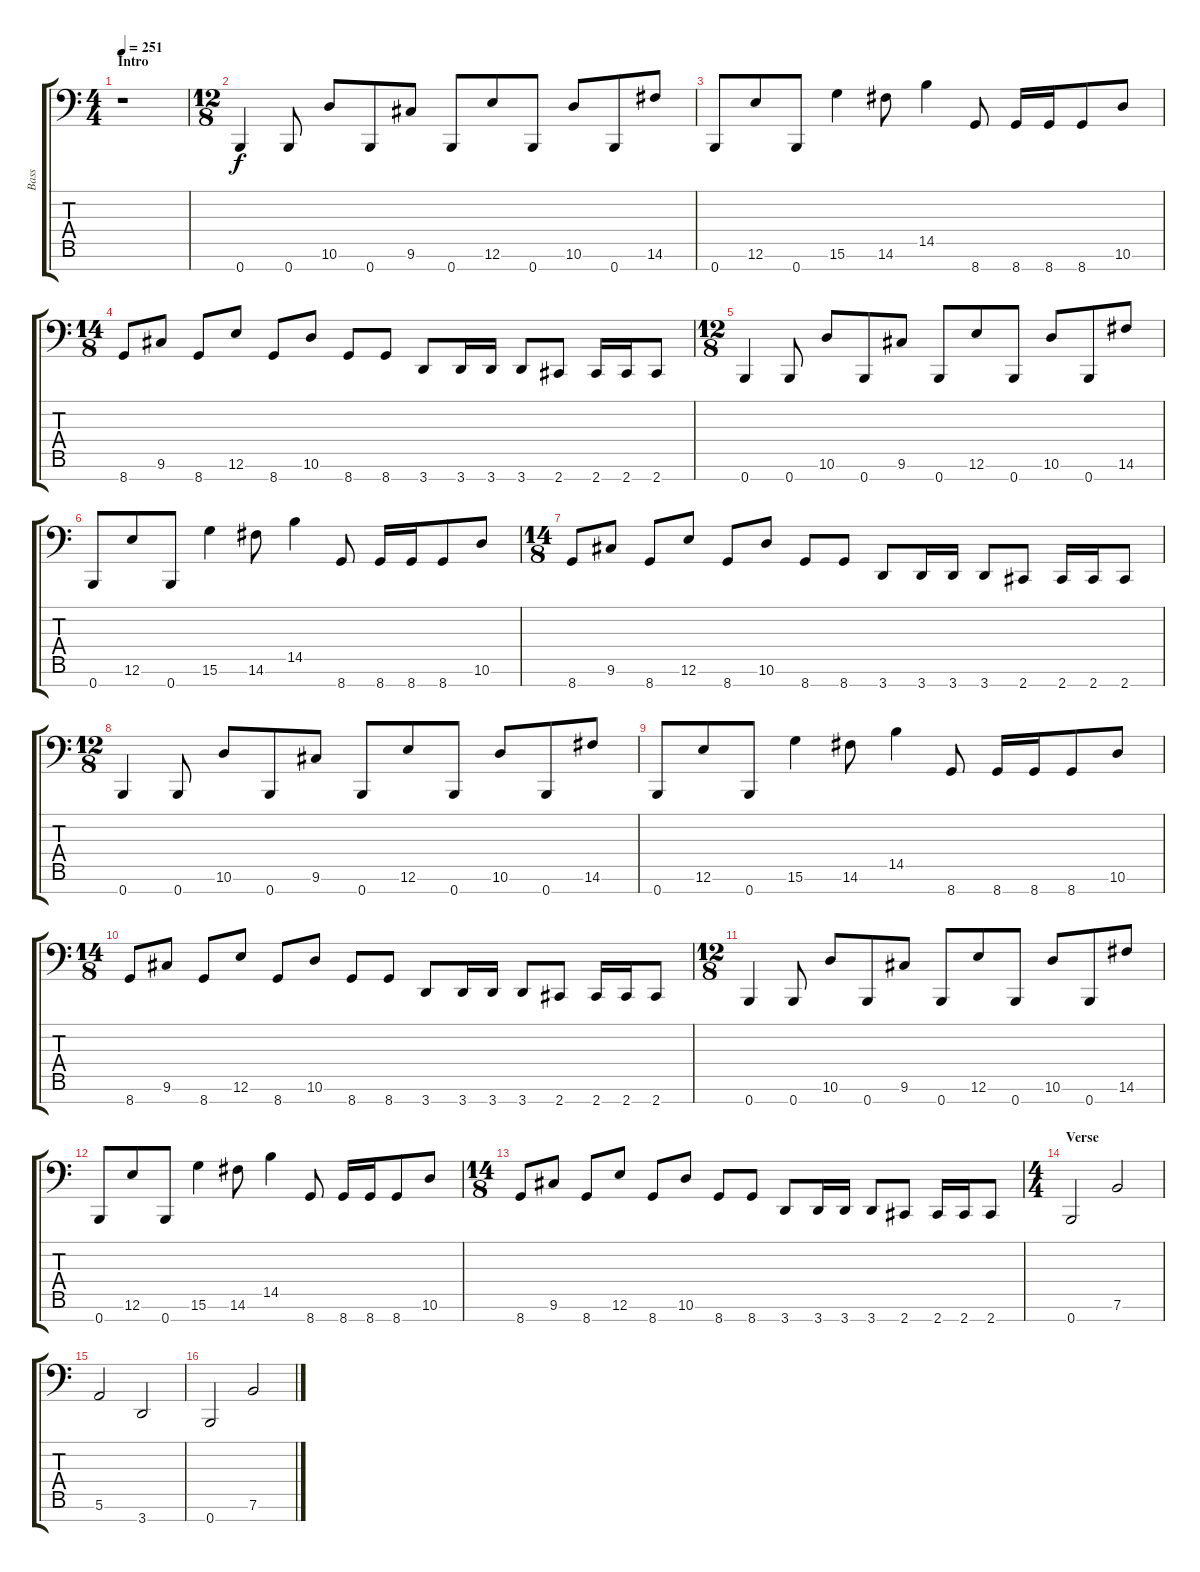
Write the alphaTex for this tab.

\track ("Bass" "Bass") {instrument electricbasspick}
\staff {score tabs}
\tuning (E3 B2 G2 D2 A1 E1 B0) {hide}
\ts (4 4)
\section ("" "Intro")
\tempo 251
\clef f4
\ks c
r.1{dy f instrument electricbasspick} |
\ts (12 8)
0.7.4 0.7.8 10.6.8 0.7.8 9.6.8 0.7.8 12.6.8 0.7.8 10.6.8 0.7.8 14.6.8 |
0.7.8 12.6.8 0.7.8 15.6.4 14.6.8 14.5.4 8.7.8 8.7.16 8.7.16 8.7.8 10.6.8 |
\ts (14 8)
8.7.8 9.6.8 8.7.8 12.6.8 8.7.8 10.6.8 8.7.8 8.7.8 3.7.8 3.7.16 3.7.16 3.7.8 2.7.8 2.7.16 2.7.16 2.7.8 |
\ts (12 8)
0.7.4 0.7.8 10.6.8 0.7.8 9.6.8 0.7.8 12.6.8 0.7.8 10.6.8 0.7.8 14.6.8 |
0.7.8 12.6.8 0.7.8 15.6.4 14.6.8 14.5.4 8.7.8 8.7.16 8.7.16 8.7.8 10.6.8 |
\ts (14 8)
8.7.8 9.6.8 8.7.8 12.6.8 8.7.8 10.6.8 8.7.8 8.7.8 3.7.8 3.7.16 3.7.16 3.7.8 2.7.8 2.7.16 2.7.16 2.7.8 |
\ts (12 8)
0.7.4 0.7.8 10.6.8 0.7.8 9.6.8 0.7.8 12.6.8 0.7.8 10.6.8 0.7.8 14.6.8 |
0.7.8 12.6.8 0.7.8 15.6.4 14.6.8 14.5.4 8.7.8 8.7.16 8.7.16 8.7.8 10.6.8 |
\ts (14 8)
8.7.8 9.6.8 8.7.8 12.6.8 8.7.8 10.6.8 8.7.8 8.7.8 3.7.8 3.7.16 3.7.16 3.7.8 2.7.8 2.7.16 2.7.16 2.7.8 |
\ts (12 8)
0.7.4 0.7.8 10.6.8 0.7.8 9.6.8 0.7.8 12.6.8 0.7.8 10.6.8 0.7.8 14.6.8 |
0.7.8 12.6.8 0.7.8 15.6.4 14.6.8 14.5.4 8.7.8 8.7.16 8.7.16 8.7.8 10.6.8 |
\ts (14 8)
8.7.8 9.6.8 8.7.8 12.6.8 8.7.8 10.6.8 8.7.8 8.7.8 3.7.8 3.7.16 3.7.16 3.7.8 2.7.8 2.7.16 2.7.16 2.7.8 |
\ts (4 4)
\section ("" "Verse")
0.7.2 7.6.2 |
5.6.2 3.7.2 |
0.7.2 7.6.2
